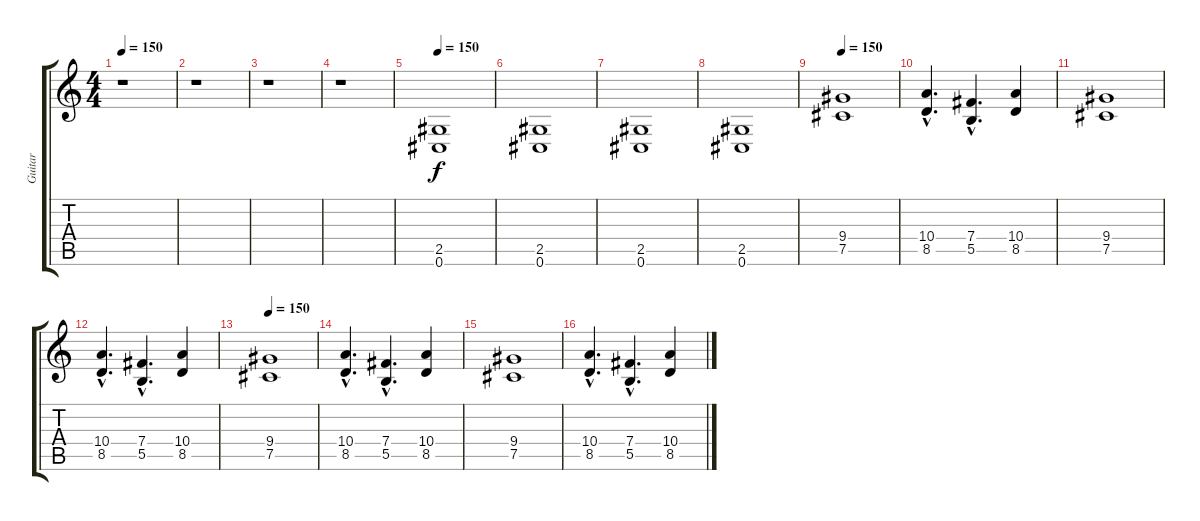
\track ("Guitar" "Guitar") {instrument distortionguitar}
\staff {score tabs}
\tuning (Db4 Ab3 E3 B2 Gb2 Db2) {hide}
\ts (4 4)
\tempo 150
\clef g2
\ks c
r.1{dy f} |
r.1 |
r.1 |
r.1 |
\tempo 150
(2.5 0.6).1{volume 13} |
(2.5 0.6).1 |
(2.5 0.6).1 |
(2.5 0.6).1 |
\tempo 150
(9.4 7.5).1 |
(10.4{hac} 8.5{hac}).4{d} (7.4{hac} 5.5{hac}).4{d} (10.4 8.5).4 |
(9.4 7.5).1 |
(10.4{hac} 8.5{hac}).4{d} (7.4{hac} 5.5{hac}).4{d} (10.4 8.5).4 |
\tempo 150
(9.4 7.5).1 |
(10.4{hac} 8.5{hac}).4{d} (7.4{hac} 5.5{hac}).4{d} (10.4 8.5).4 |
(9.4 7.5).1 |
(10.4{hac} 8.5{hac}).4{d} (7.4{hac} 5.5{hac}).4{d} (10.4 8.5).4
